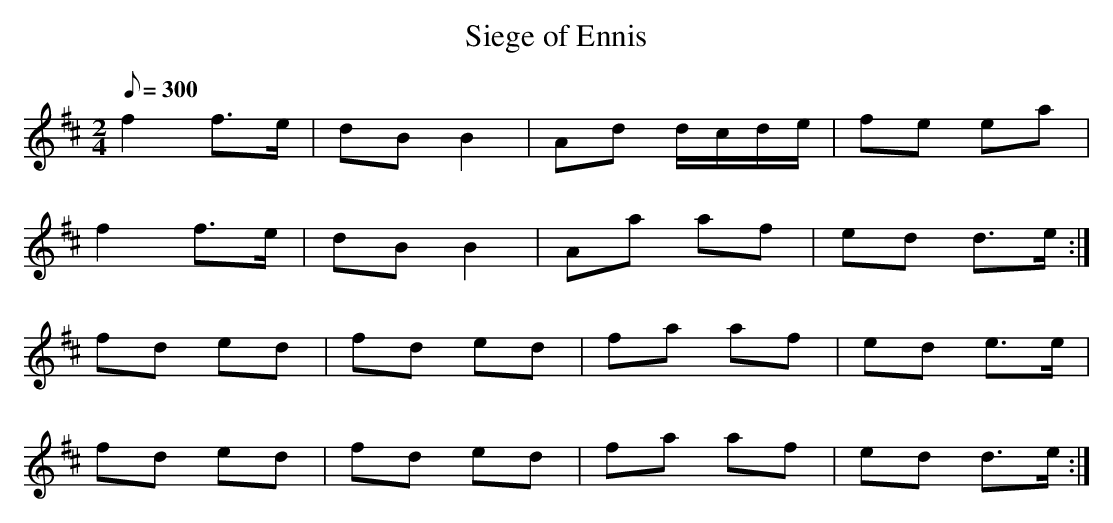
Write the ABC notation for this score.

X:1
T: Siege of Ennis
M: 2/4
L: 1/8
Q: 300
K: D
f2 f>e|dB B2|Ad d/2c/2d/2e/2|fe ea|
f2 f>e|dB B2|Aa af|ed d>e :|
fd ed|fd ed|fa af|ed e>e|
fd ed|fd ed|fa af|ed d>e :|
